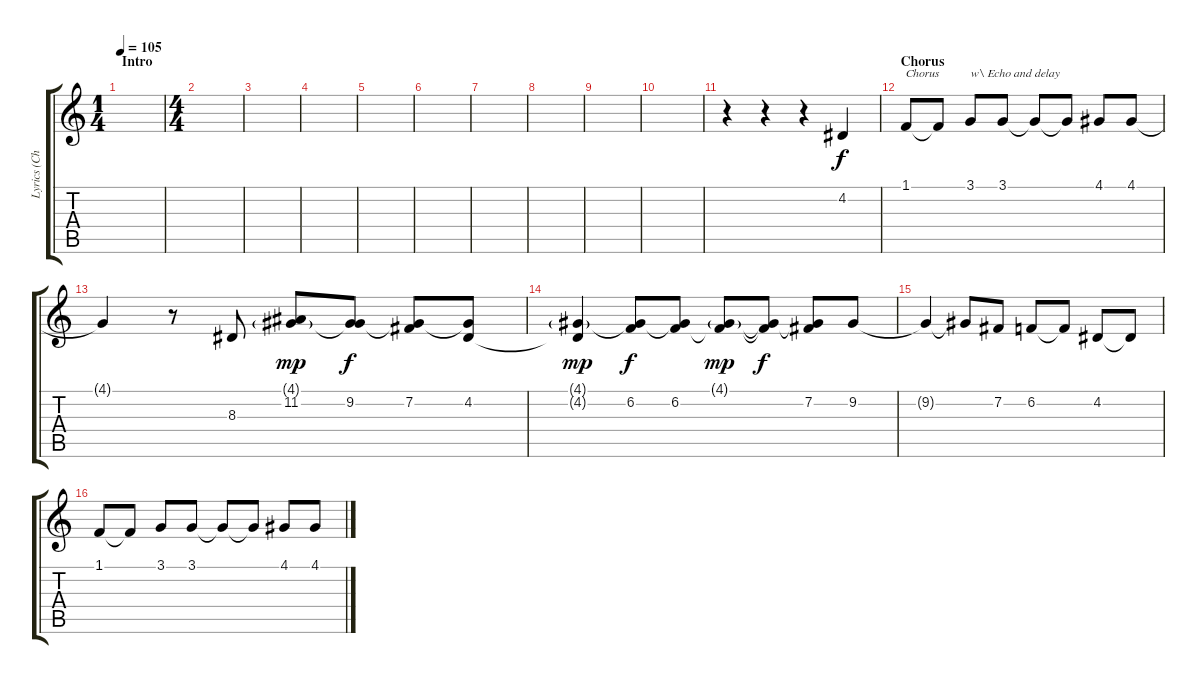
\track ("Lyrics (Chester)" "Lyrics (Ch") {instrument oboe}
\staff {score tabs}
\tuning (E4 B3 G3 D3 A2 E2) {hide}
\ts (1 4)
\section ("" "Intro")
\tempo 105
\clef g2
\ks c
|
\ts (4 4)
|
|
|
|
|
|
|
|
|
r.4 r.4 r.4 4.2.4 |
\section ("" "Chorus")
1.1.8{txt "Chorus"} 1.1{t}.8 3.1.8{txt "w\\ Echo and delay"} 3.1.8 3.1{t}.8 3.1{t}.8 4.1.8 4.1.8 |
4.1{t}.4 r.8 8.3.8 (4.1{g} 11.2).8{dy mp} (4.1{t} 9.2).8{dy f} (4.1{t} 7.2).8 (4.1{t} 4.2).8 |
(4.1{g} 4.2{t}).4{dy mp} (4.1{t} 6.2).8{dy f} (4.1{t} 6.2).8 (4.1{g} 6.2{t}).8{dy mp} (4.1{t} 6.2{t}).8{dy f} (4.1{t} 7.2).8 9.2.8 |
9.2{t}.4 9.2{t}.8 7.2.8 6.2.8 6.2{t}.8 4.2.8 4.2{t}.8 |
1.1.8 1.1{t}.8 3.1.8 3.1.8 3.1{t}.8 3.1{t}.8 4.1.8 4.1.8
